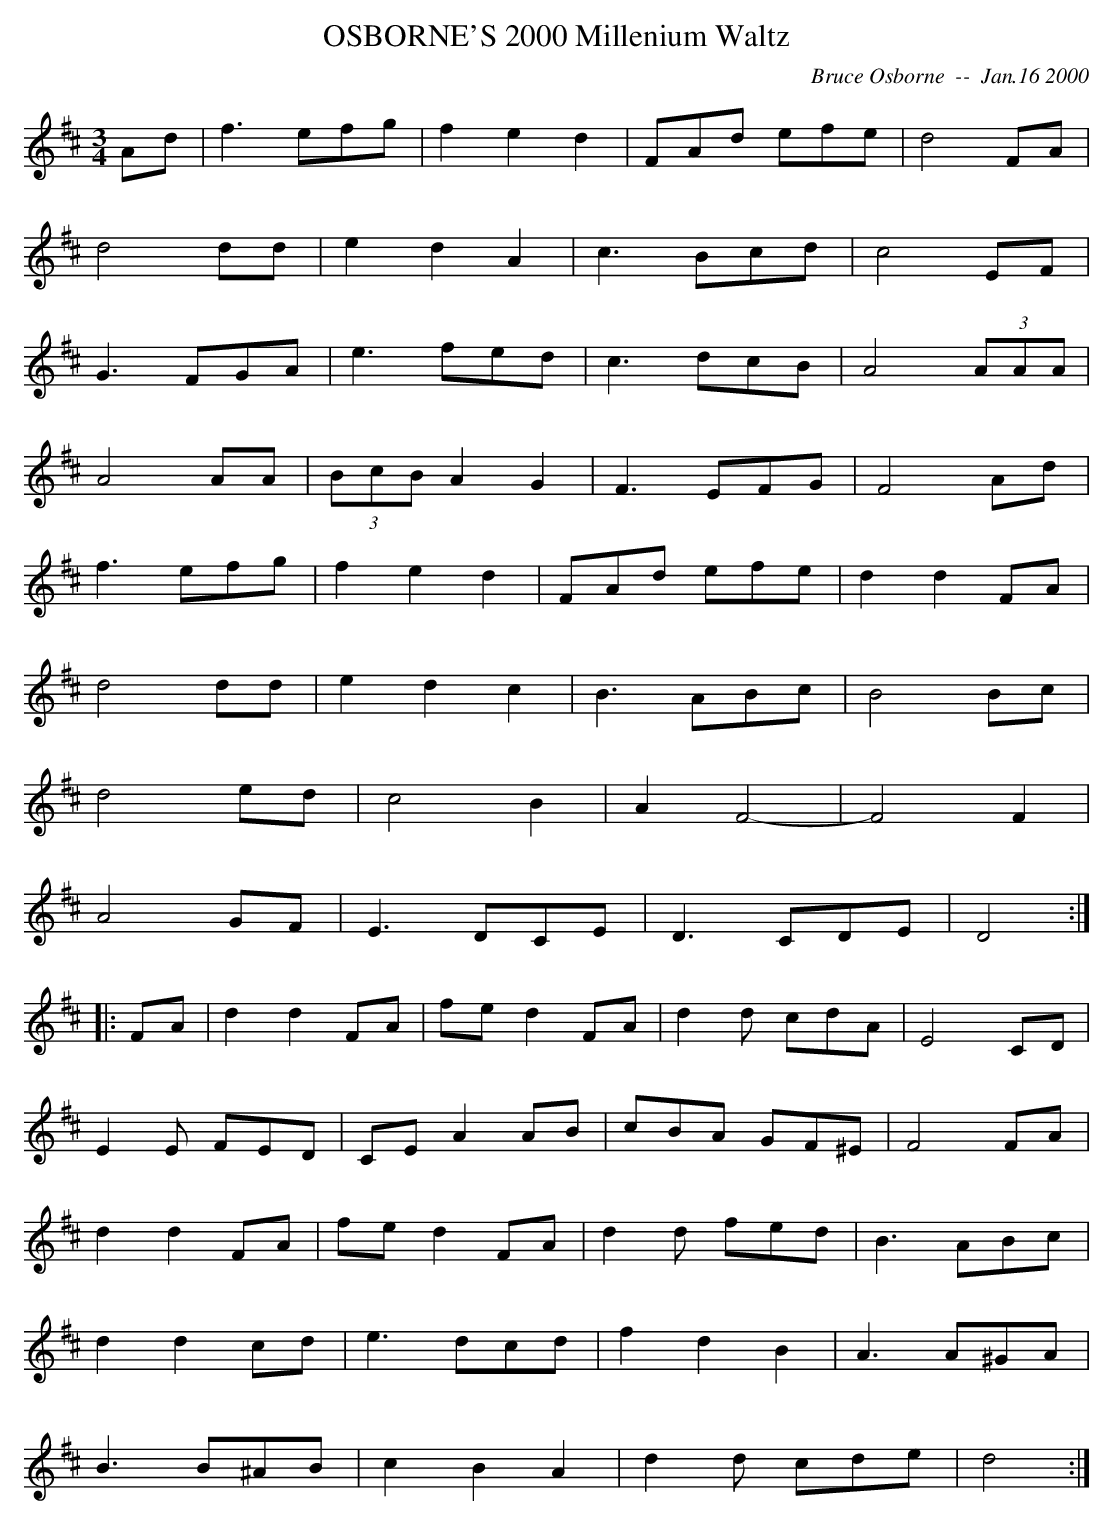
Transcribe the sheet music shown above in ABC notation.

X:1
T:OSBORNE'S 2000 Millenium Waltz
C:Bruce Osborne  --  Jan.16 2000
M:3/4
L:1/8
K:D
Ad|f3 efg|f2e2d2|FAd efe|d4FA|!
d4 dd|e2d2A2|c3 Bcd|c4EF|!
G3 FGA|e3 fed|c3 dcB|A4 (3AAA|!
A4AA|(3BcBA2G2|F3 EFG|F4Ad|!
f3 efg|f2e2d2|FAd efe|d2d2FA|!
d4dd|e2d2c2|B3 ABc|B4Bc|!
d4ed|c4B2|A2F4-|F4F2|!
A4GF|E3 DCE|D3 CDE|D4:|!
|:FA|d2d2FA|fed2FA|d2d cdA|E4CD|!
E2E FED|CEA2AB|cBA GF^E|F4FA|!
d2d2FA|fed2FA|d2d fed|B3 ABc|!
d2d2cd|e3 dcd|f2d2B2|A3 A^GA|!
B3 B^AB|c2B2A2|d2d cde|d4:|!
